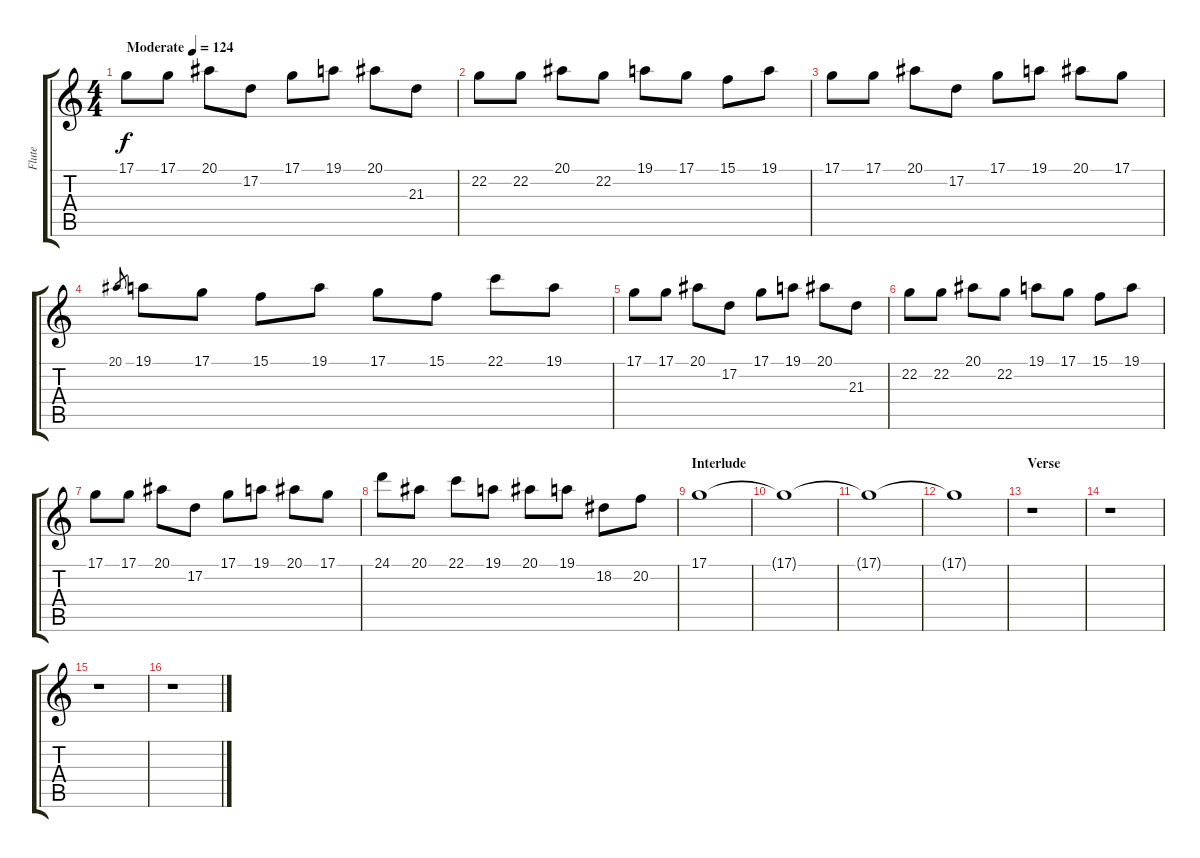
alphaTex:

\track ("Flute" "Flute") {instrument flute}
\staff {score tabs}
\tuning (D4 A3 F3 C3 G2 D2) {hide}
\ts (4 4)
\tempo (124 "Moderate")
\clef g2
\ks c
17.1.8{dy f instrument flute} 17.1.8 20.1.8 17.2.8 17.1.8 19.1.8 20.1.8 21.3.8 |
22.2.8 22.2.8 20.1.8 22.2.8 19.1.8 17.1.8 15.1.8 19.1.8 |
17.1.8 17.1.8 20.1.8 17.2.8 17.1.8 19.1.8 20.1.8 17.1.8 |
20.1.8{gr} 19.1.8 17.1.8 15.1.8 19.1.8 17.1.8 15.1.8 22.1.8 19.1.8 |
17.1.8 17.1.8 20.1.8 17.2.8 17.1.8 19.1.8 20.1.8 21.3.8 |
22.2.8 22.2.8 20.1.8 22.2.8 19.1.8 17.1.8 15.1.8 19.1.8 |
17.1.8 17.1.8 20.1.8 17.2.8 17.1.8 19.1.8 20.1.8 17.1.8 |
24.1.8 20.1.8 22.1.8 19.1.8 20.1.8 19.1.8 18.2.8 20.2.8 |
\section ("" "Interlude")
17.1.1 |
17.1{t}.1 |
17.1{t}.1 |
17.1{t}.1 |
\section ("" "Verse")
r.1 |
r.1 |
r.1 |
r.1
